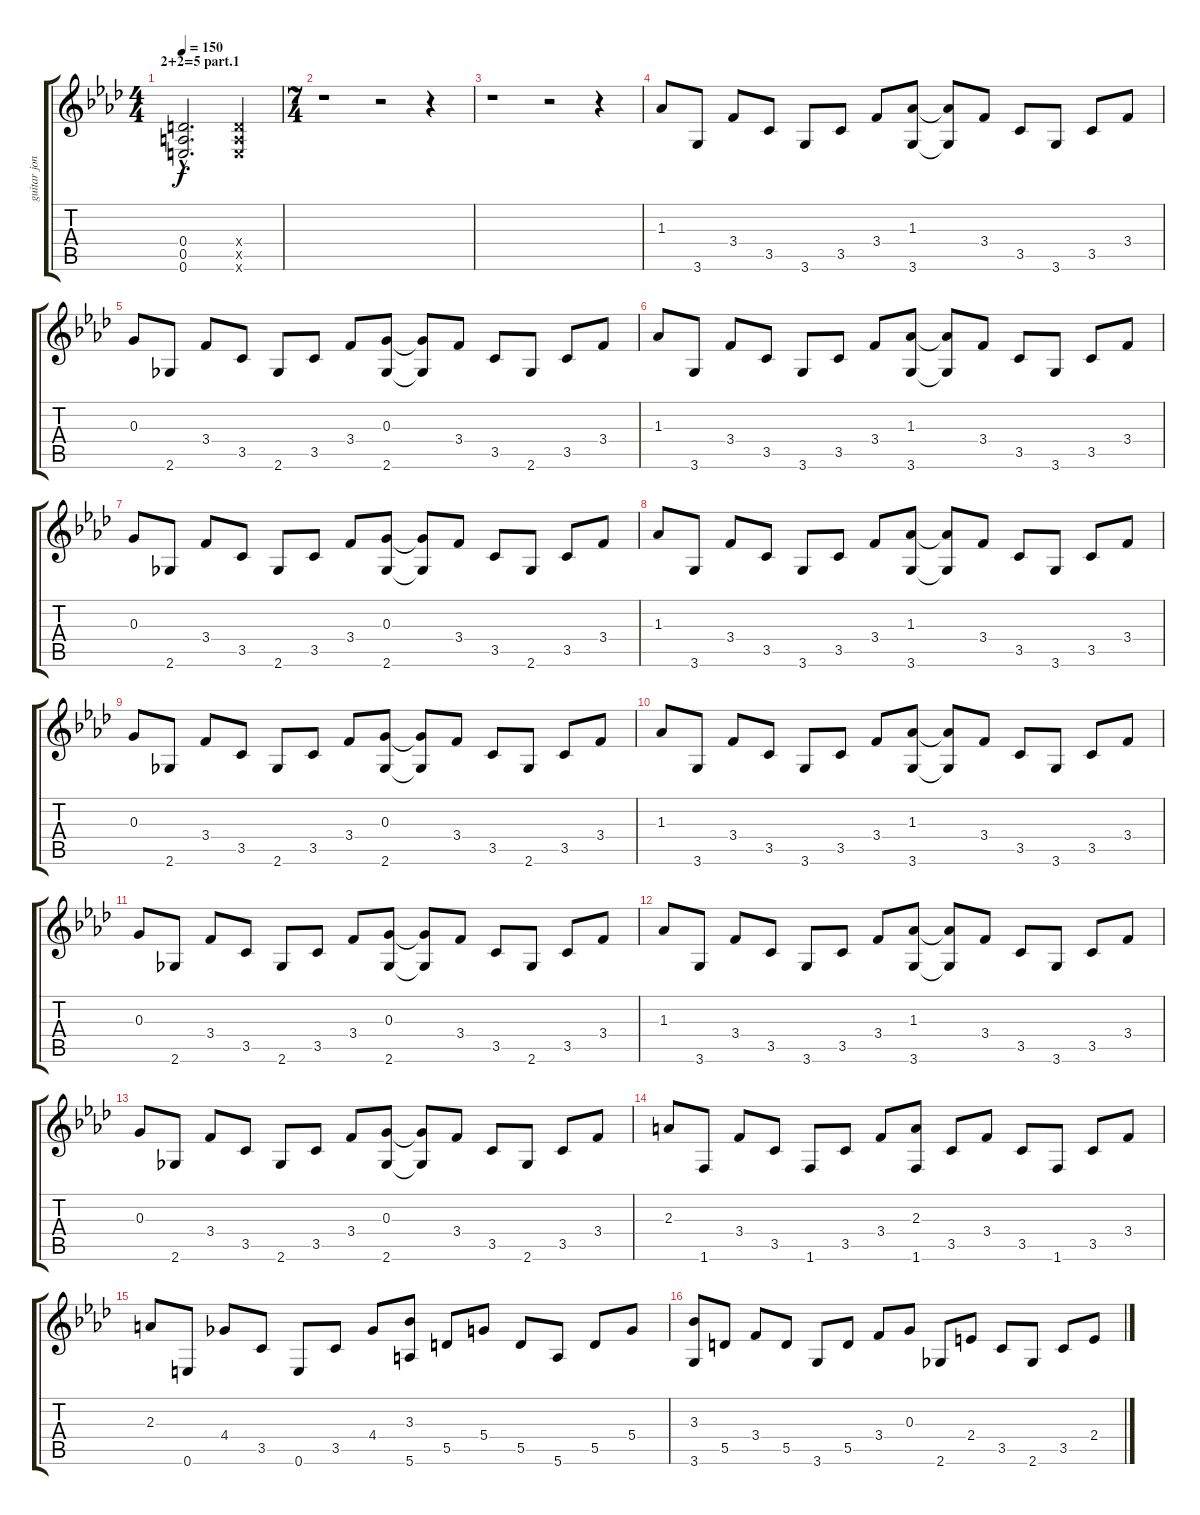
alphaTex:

\track ("guitar jonny" "guitar jon") {instrument electricguitarjazz}
\staff {score tabs}
\tuning (E4 B3 G3 D3 A2 E2) {hide}
\ts (4 4)
\section ("" "2+2=5 part.1")
\tempo 150
\clef g2
\ks ab
(0.4{hac} 0.5{hac} 0.6{hac}).2{d dy f} (0.4{x} 0.5{x} 0.6{x}).4 |
\ts (7 4)
r.1 r.2 r.4 |
r.1 r.2 r.4 |
1.3.8 3.6.8 3.4.8 3.5.8 3.6.8 3.5.8 3.4.8 (1.3 3.6).8 (1.3{t} 3.6{t}).8 3.4.8 3.5.8 3.6.8 3.5.8 3.4.8 |
0.3.8 2.6.8 3.4.8 3.5.8 2.6.8 3.5.8 3.4.8 (0.3 2.6).8 (0.3{t} 2.6{t}).8 3.4.8 3.5.8 2.6.8 3.5.8 3.4.8 |
1.3.8 3.6.8 3.4.8 3.5.8 3.6.8 3.5.8 3.4.8 (1.3 3.6).8 (1.3{t} 3.6{t}).8 3.4.8 3.5.8 3.6.8 3.5.8 3.4.8 |
0.3.8 2.6.8 3.4.8 3.5.8 2.6.8 3.5.8 3.4.8 (0.3 2.6).8 (0.3{t} 2.6{t}).8 3.4.8 3.5.8 2.6.8 3.5.8 3.4.8 |
1.3.8 3.6.8 3.4.8 3.5.8 3.6.8 3.5.8 3.4.8 (1.3 3.6).8 (1.3{t} 3.6{t}).8 3.4.8 3.5.8 3.6.8 3.5.8 3.4.8 |
0.3.8 2.6.8 3.4.8 3.5.8 2.6.8 3.5.8 3.4.8 (0.3 2.6).8 (0.3{t} 2.6{t}).8 3.4.8 3.5.8 2.6.8 3.5.8 3.4.8 |
1.3.8 3.6.8 3.4.8 3.5.8 3.6.8 3.5.8 3.4.8 (1.3 3.6).8 (1.3{t} 3.6{t}).8 3.4.8 3.5.8 3.6.8 3.5.8 3.4.8 |
0.3.8 2.6.8 3.4.8 3.5.8 2.6.8 3.5.8 3.4.8 (0.3 2.6).8 (0.3{t} 2.6{t}).8 3.4.8 3.5.8 2.6.8 3.5.8 3.4.8 |
1.3.8 3.6.8 3.4.8 3.5.8 3.6.8 3.5.8 3.4.8 (1.3 3.6).8 (1.3{t} 3.6{t}).8 3.4.8 3.5.8 3.6.8 3.5.8 3.4.8 |
0.3.8 2.6.8 3.4.8 3.5.8 2.6.8 3.5.8 3.4.8 (0.3 2.6).8 (0.3{t} 2.6{t}).8 3.4.8 3.5.8 2.6.8 3.5.8 3.4.8 |
2.3.8 1.6.8 3.4.8 3.5.8 1.6.8 3.5.8 3.4.8 (2.3 1.6).8 3.5.8 3.4.8 3.5.8 1.6.8 3.5.8 3.4.8 |
2.3.8 0.6.8 4.4.8 3.5.8 0.6.8 3.5.8 4.4.8 (3.3 5.6).8 5.5.8 5.4.8 5.5.8 5.6.8 5.5.8 5.4.8 |
(3.3 3.6).8 5.5.8 3.4.8 5.5.8 3.6.8 5.5.8 3.4.8 0.3.8 2.6.8 2.4.8 3.5.8 2.6.8 3.5.8 2.4.8
